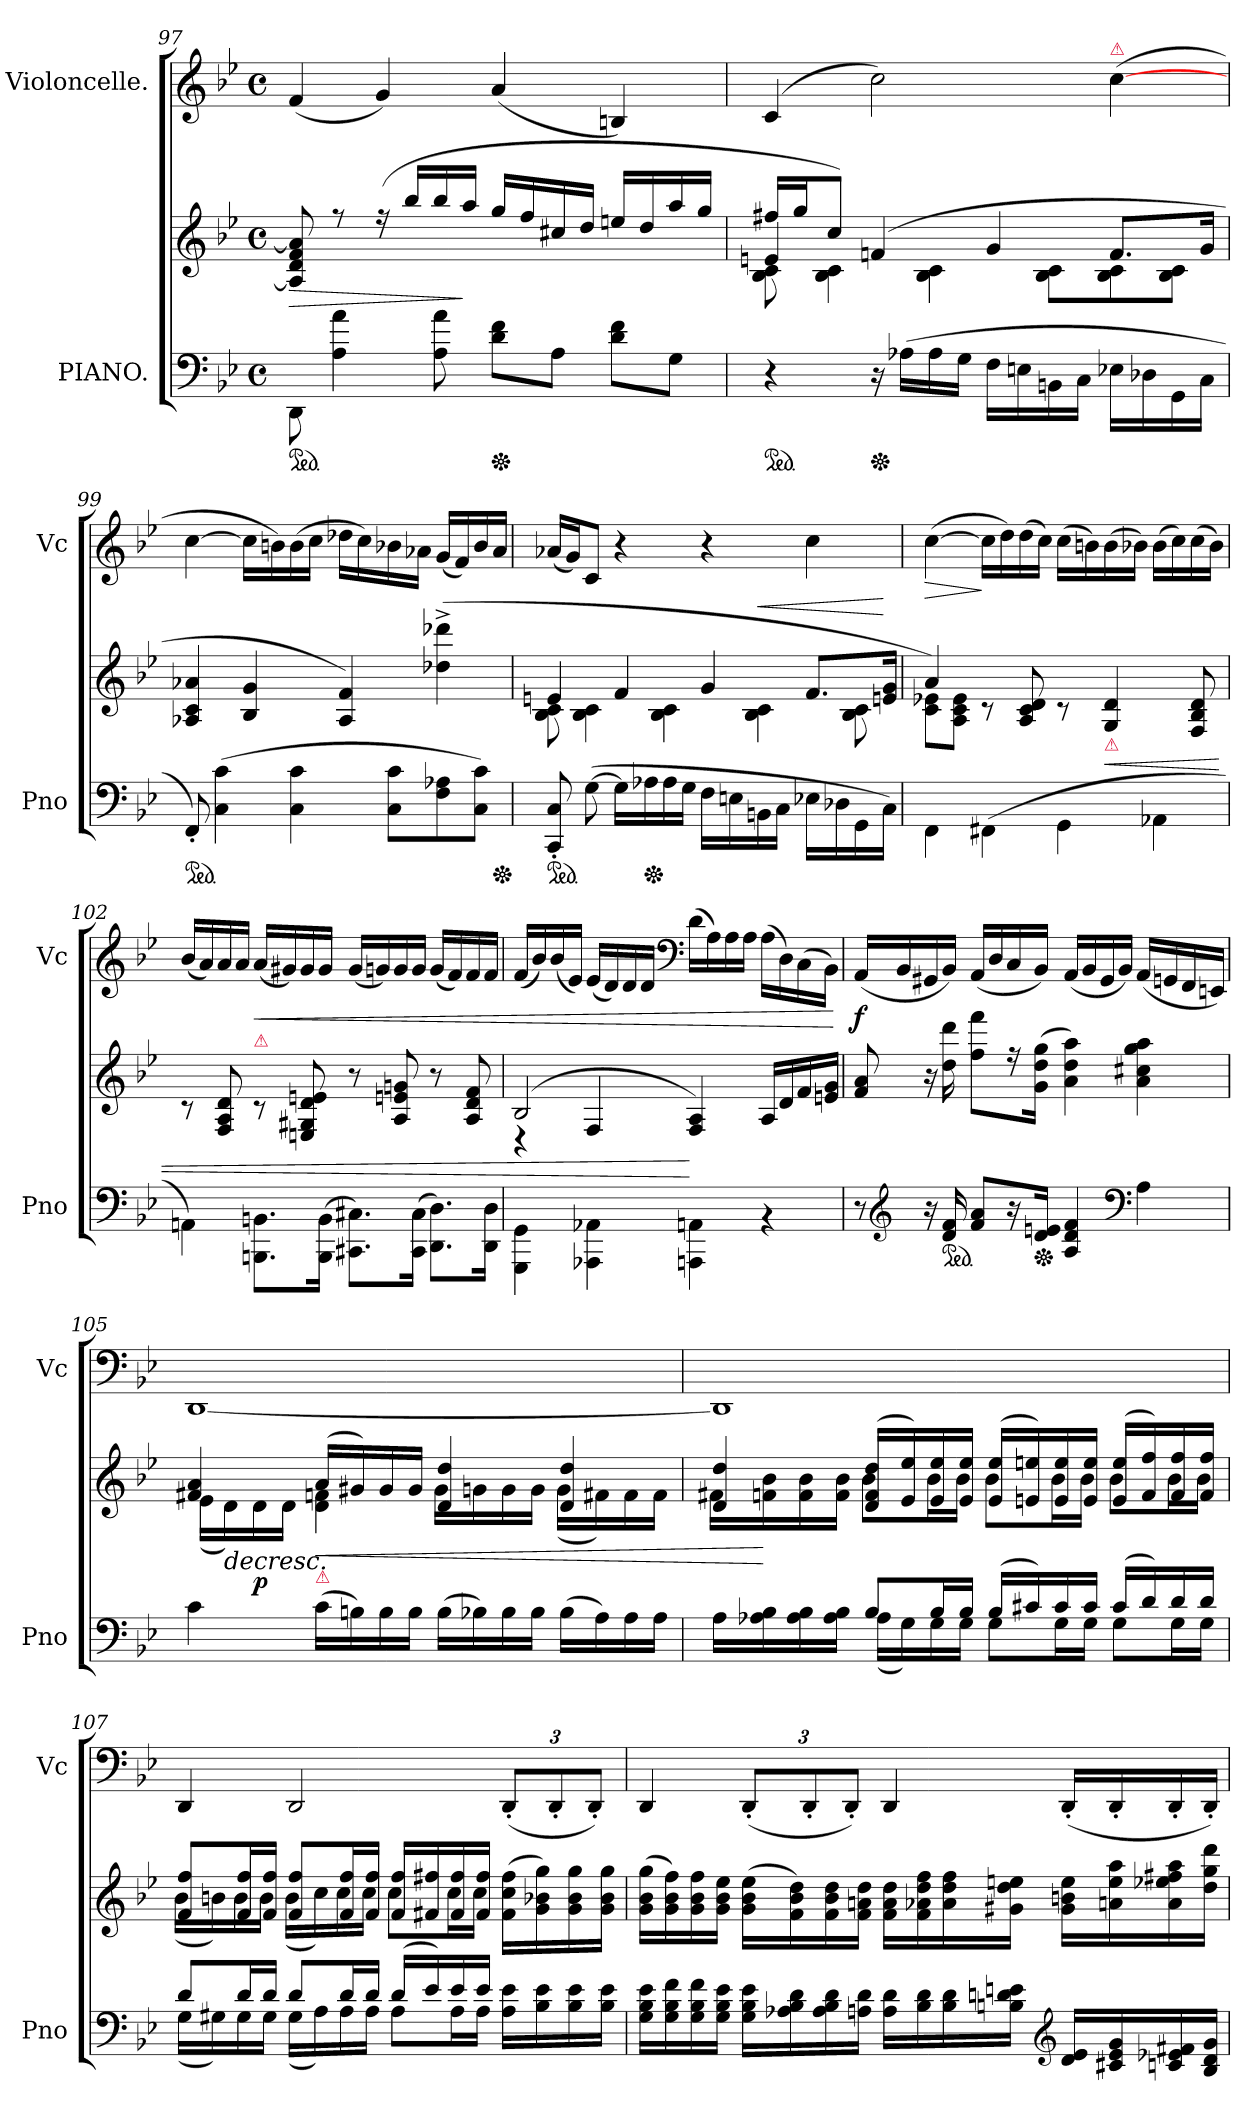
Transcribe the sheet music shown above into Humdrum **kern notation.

**kern	**kern	**dynam	**kern	**dynam
*part2	*part2	*part2	*part1	*part1
*staff3	*staff2	*staff2/3	*staff1	*staff1
*I"PIANO.	*	*	*I"Violoncelle.	*
*I'Pno	*	*	*I'Vc	*
*clefF4	*clefG2	*	*clefG2	*
*k[b-e-]	*k[b-e-]	*	*k[b-e-]	*
*M4/4	*M4/4	*	*M4/4	*
*met(c)	*met(c)	*	*met(c)	*
*ped	*	*	*	*
=97	=97	=97	=97	=97
8DD\	8A]/ 8d/ 8f/ 8a]/	>	(<4f!	.
4A\ 4a\	8rff	.	.	.
.	(>16rff	.	4g!)	.
.	16bb-/LL	.	.	.
8A\ 8a\	16bb-/	.	.	.
.	16aa/JJ	]	.	.
*Xped	*	*	*	*
8d\ 8f\L	16gg/LL	.	(<4a!	.
.	16ff/	.	.	.
8AJ	16cc#X	.	.	.
.	16ddJJ	.	.	.
8d\ 8f\L	16een/LL	.	4Bn!)	.
.	16dd/	.	.	.
8GJ	16aa	.	.	.
.	16ggJJ	.	.	.
=98	=98	=98	=98	=98
*	*^	*	*	*
*	*	*^	*	*	*
*ped	*	*	*	*	*	*
4r	16ff#XLL	4en/	8B-\ 8c\	.	(>4c!	.
.	16ggJ	.	.	.	.	.
.	8ccJ)	.	4B-\ 4c\	.	.	.
*Xped	*	*	*	*	*	*
16r	(>4fn/	4rcccyy	.	.	2cc!)	.
(>16A-XLL	.	.	.	.	.	.
16A-	.	.	4B-\ 4c\	.	.	.
16GJJ	.	.	.	.	.	.
16FLL	4g/	2rcccyy	.	.	.	.
16En	.	.	.	.	.	.
16BBn	.	.	8B-\ 8c\L	.	.	.
16CJJ	.	.	.	.	.	.
!	!	!	!	!	!LO:TX:a:color=crimson:t=⚠	!
16E-XLL	8.f/L	.	8B-\ 8c\	.	(>[>4cc!	.
16D-X	.	.	.	.	.	.
16GG\	.	.	8B-\ 8c\J	.	.	.
16CJJ	16g/Jk	.	.	.	.	.
*	*v	*v	*v	*	*	*
=99	=99	=99	=99	=99
*ped	*	*	*	*
*	*^	*	*	*
8FF'<)	4A-X 4c 4a-X	2...ryy	.	[4cc!	.
(4C 4c	.	.	.	.	.
.	4B- 4g	.	.	16cc!LL]	.
.	.	.	.	16bn!)	.
4C 4c	.	.	.	(>16b!	.
.	.	.	.	16cc!JJ	.
.	4A- 4f)	.	.	16dd-X!LL	.
.	.	.	.	16cc!)	.
8C 8cL	.	.	.	16b-X!	.
.	.	.	.	16a-X!JJ	.
8F 8A-X	(>4dd-X^< 4ddd-X^<	.	.	(<16g!LL	.
.	.	.	.	16f!)	.
8C 8cJ)	.	.	.	16b-!	.
*Xped	*	*	*	*	*
.	.	16ryy	.	16a-!JJ	.
=100	=100	=100	=100	=100	=100
*ped	*	*	*	*	*
8CC'< 8C'<	4en	8B- 8c	.	(<16a-X!LL	.
.	.	.	.	16g!J)	.
(>[8G	.	4B- 4c	.	8c!J	.
16GLL]	4f	.	.	4r	.
*Xped	*	*	*	*	*
16A-X	.	.	.	.	.
16A-	.	4B- 4c	.	.	.
16GJJ	.	.	.	.	.
16FLL	4g	.	.	4r	.
16En	.	.	.	.	.
!	!	!	!LO:HP:a	!	!
16BBn	.	4B- 4c	<	.	.
16CJJ	.	.	.	.	.
16E-X\LL	8.fL	.	.	4cc!	.
16D-X	.	.	.	.	.
16GG	.	8B- 8c	.	.	.
16CJJ)	16en 16gJk	.	[	.	.
=101	=101	=101	=101	=101	=101
!	!	!	!	!	!LO:HP:b
4FF\	4a)	8c 8e-XL	.	(>[4cc!	>
.	.	8A 8c 8e-J	.	.	.
(<4FF#X\	4ryy	8rc	.	16cc!LL]	]
.	.	.	.	16dd!)	.
.	.	8A/ 8c/ 8d/	.	(16dd!	.
.	.	.	.	16cc!JJ)	.
4GG\	2rddyy	8rc	.	(>16cc!LL	.
.	.	.	.	16bn!)	.
!	!	!LO:TX:b:color=crimson:t=⚠	!	!	!
.	.	4G/ 4d/	<	(>16b!	.
.	.	.	.	16b-X!JJ)	.
4AA-X\	.	.	.	(>16b-!LL	.
.	.	.	.	16cc!)	.
.	.	8F/ 8B-/ 8d/	.	(>16cc!	.
.	.	.	.	16b-!JJ)	.
*	*v	*v	*	*	*
=102	=102	=102	=102	=102
4AAn\)	8rc	.	(<16b-!LL	.
.	.	.	16a!)	.
.	8F/ 8A/ 8d/	.	16a!	.
.	.	.	16a!JJ	.
!	!	!	!LO:TX:b:color=crimson:t=⚠	!
!	!	!	!	!LO:HP:b
8.BBBn 8.BBnL	8rc	.	(<16a!LL	<
.	.	.	16g#X!)	.
.	8En/ 8G#X/ 8d/ 8en/	.	16g#!	.
(>16BBB\ 16BB\Jk	.	.	16g#!JJ	.
8.CC#X 8.C#XL)	8r	.	(<16g#!LL	.
.	.	.	16gn!)	.
.	8A/ 8en/ 8gn/	.	16g!	.
(>16CC#\ 16C#\Jk	.	.	16g!JJ	.
8.DD 8.DL)	8r	.	(<16g!LL	.
.	.	.	16f!)	.
.	8A/ 8d/ 8f/	.	16f!	.
16DD\ 16D\Jk	.	.	16f!JJ	.
=103	=103	=103	=103	=103
*	*^	*	*	*
4GGG\ 4GG\	(>2B-/	4rD	.	(<16f!LL	.
.	.	.	.	16b-!)	.
.	.	.	.	(16b-!	.
.	.	.	.	16e-!JJ)	.
4AAA-X\ 4AA-X\	.	4F/	.	(<16e-!LL	.
.	.	.	.	16d!)	.
.	.	.	.	16d!	.
.	.	.	.	16d!JJ	.
*	*	*	*	*clefF4	*
4AAAn\ 4AAn\	4F/ 4A/)	2ryy	[	(>16d!LL	.
.	.	.	.	16A!)	.
.	.	.	.	16A!	.
.	.	.	.	16A!JJ	.
4rBB	16A/LL	.	.	(>16A!LL	.
.	16d	.	.	16D!)	.
.	16f	.	.	(>16C!	.
.	16en 16gJJ	.	.	16BB-!JJ)	.
*	*v	*v	*	*	*
.	.	.	.	[
=104	=104	=104	=104	=104
8r	8f 8a	.	(<16AA!LL	f
*clefG2	*	*	*	*
.	.	.	16BB-!	.
16r	16r	.	16GG#X!	.
*ped	*	*	*	*
16d 16f	16dd 16ddd	.	16BB-!JJ)	.
8f 8aL	8ff 8fffL	.	(<16AA!LL	.
.	.	.	16D!	.
16r	16r	.	16C!	.
*Xped	*	*	*	*
16d 16enJk	(>16g 16dd 16ggJk	.	16BB-!JJ)	.
4A 4d 4f	4a 4dd 4aa)	.	(<16AA!LL	.
.	.	.	16BB-!	.
.	.	.	16GG#!	.
.	.	.	16BB-!JJ)	.
*clefF4	*	*	*	*
4A	4a 4cc#X 4gg 4aa	.	(<16AA!LL	.
.	.	.	16GGn!	.
.	.	.	16FF!	.
.	.	.	16EEn!JJ)	.
=105	=105	=105	=105	=105
*	*^	*	*	*
4c	4f#X 4a	(>16e-LL	fz fz	[1DD!	.
.	.	16d)	>	.	.
.	.	16d	p	.	.
.	.	16dJJ	.	.	.
!	!LO:TX:b:i:color=crimson:t=⚠	!	!	!	!
!	!	!	!LO:HP:n=1:b	!	!
(>16cLL	(<16aLL	4d 4fn	] <	.	.
16Bn)	16g#X)	.	.	.	.
16B	16g#	.	.	.	.
16BJJ	16g#JJ	.	.	.	.
(>16BLL	4d 4dd	16g#LL	.	.	.
16B-X)	.	16gn	.	.	.
16B-	.	16g	.	.	.
16B-JJ	.	16gJJ	.	.	.
(>16B-LL	4d 4dd	(>16gLL	.	.	.
16A)	.	16f#X)	.	.	.
16A	.	16f#	.	.	.
16AJJ	.	16f#JJ	.	.	.
=106	=106	=106	=106	=106	=106
*^	*	*	*	*	*
4reyy	16ALL	4d 4dd	16f#XLL	.	1DD!]	.
.	16A-X 16B-	.	16fn 16b-	[	.	.
.	16A- 16B-	.	16f 16b-	.	.	.
.	16A- 16B-JJ	.	16f 16b-JJ	.	.	.
8B-L	(>16A-LL	(>16d 16f 16ddLL	8b-L	.	.	.
.	16G)	16e- 16ee-)	.	.	.	.
16B-L	16G	16e- 16ee-	16b-L	.	.	.
16B-JJ	16GJJ	16e- 16ee-JJ	16b-JJ	.	.	.
(<16B-LL	8GL	(>16e- 16ee-LL	8b-L	.	.	.
16c#X)	.	16en 16een)	.	.	.	.
16c#	16GL	16e 16ee	16b-L	.	.	.
16c#JJ	16GJJ	16e 16eeJJ	16b-JJ	.	.	.
(<16c#LL	8GL	(>16e 16eeLL	8b-L	.	.	.
16d)	.	16f 16ff)	.	.	.	.
16d	16GL	16f 16ff	16b-L	.	.	.
16dJJ	16GJJ	16f 16ffJJ	16b-JJ	.	.	.
=107	=107	=107	=107	=107	=107	=107
8dL	(>16GLL	8f 8ffL	(>16b-LL	.	4DD!	.
.	16G#X)	.	16bn)	.	.	.
16dL	16G#	16f 16ffL	16b	.	.	.
16dJJ	16G#JJ	16f 16ffJJ	16bJJ	.	.	.
8dL	(>16G#LL	8f 8ffL	(>16bLL	.	2DD!	.
.	16A)	.	16cc)	.	.	.
16dL	16A	16f 16ffL	16cc	.	.	.
16dJJ	16AJJ	16f 16ffJJ	16ccJJ	.	.	.
(<16dLL	8AL	16f 16ffLL	8ccL	.	.	.
16e-)	.	16f#X 16ff#X	.	.	.	.
16e-	16AL	16f# 16ff#	16ccL	.	.	.
16e-JJ	16AJJ	16f# 16ff#JJ	16ccJJ	.	.	.
4rbyy	16A 16e-LL	4rcccyy	(>16f# 16cc 16ff#LL	.	(<12DD'<!L	.
.	16B- 16e-	.	16g 16b-X 16gg)	.	.	.
.	.	.	.	.	12DD'<!	.
.	16B- 16e-	.	16g 16b- 16gg	.	.	.
.	.	.	.	.	12DD'<!J)	.
.	16B- 16e-JJ	.	16g 16b- 16ggJJ	.	.	.
*v	*v	*	*	*	*	*
*	*v	*v	*	*	*
=108	=108	=108	=108	=108
16G 16B- 16e-LL	(>16g 16b- 16ggLL	.	4DD!	.
16G 16B- 16f	16g 16b- 16ff)	.	.	.
16G 16B- 16f	16g 16b- 16ff	.	.	.
16G 16B- 16e-JJ	16g 16b- 16ee-JJ	.	.	.
16G 16B- 16e-LL	(>16g\ 16b-\ 16ee-\LL	.	(<12DD'<!L	.
16A-X 16B- 16d	16f 16b- 16dd)	.	.	.
.	.	.	12DD'<!	.
16A- 16B- 16d	16f 16b- 16dd	.	.	.
.	.	.	12DD'<!J)	.
16An 16dJJ	16f 16an 16ddJJ	.	.	.
16A 16dLL	16f 16a 16ddLL	.	4DD!	.
16B- 16d	16f 16a-X 16dd 16ff	.	.	.
16B- 16d	16a- 16dd 16ff	.	.	.
16Bn 16dn 16enJJ	16g#X 16dd 16eenJJ	.	.	.
*clefG2	*	*	*	*
16d 16eLL	16g# 16bn 16eeLL	.	(<16DD'<!LL	.
16c#X 16e 16g	16an 16ee 16aa	.	16DD'<!	.
16cn 16e-X 16f#X	16a 16ee-X 16ff#X 16aa	.	16DD'<!	.
16B 16d 16gJJ	16dd 16gg 16dddJJ	.	16DD'<!JJ)	.
=	=	=	=	=
*-	*-	*-	*-	*-
